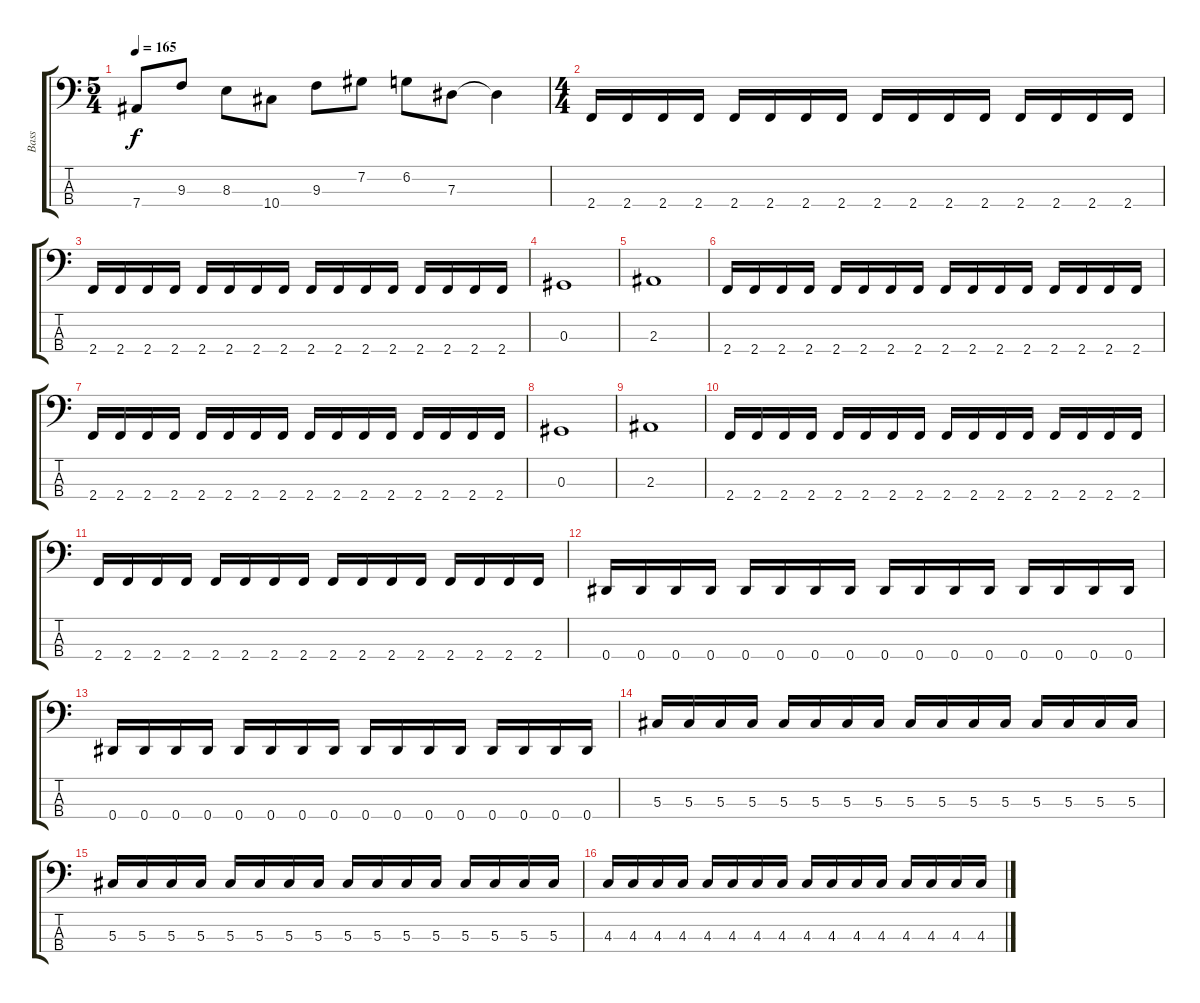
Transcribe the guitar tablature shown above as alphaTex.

\track ("Bass" "Bass") {instrument electricbasspick}
\staff {score tabs}
\tuning (Gb2 Db2 Ab1 Eb1) {hide}
\ts (5 4)
\tempo 165
\clef f4
\ks c
7.4.8{dy f} 9.3.8 8.3.8 10.4.8 9.3.8 7.2.8 6.2.8 7.3.8 7.3{t}.4 |
\ts (4 4)
2.4.16 2.4.16 2.4.16 2.4.16 2.4.16 2.4.16 2.4.16 2.4.16 2.4.16 2.4.16 2.4.16 2.4.16 2.4.16 2.4.16 2.4.16 2.4.16 |
2.4.16 2.4.16 2.4.16 2.4.16 2.4.16 2.4.16 2.4.16 2.4.16 2.4.16 2.4.16 2.4.16 2.4.16 2.4.16 2.4.16 2.4.16 2.4.16 |
0.3.1 |
2.3.1 |
2.4.16 2.4.16 2.4.16 2.4.16 2.4.16 2.4.16 2.4.16 2.4.16 2.4.16 2.4.16 2.4.16 2.4.16 2.4.16 2.4.16 2.4.16 2.4.16 |
2.4.16 2.4.16 2.4.16 2.4.16 2.4.16 2.4.16 2.4.16 2.4.16 2.4.16 2.4.16 2.4.16 2.4.16 2.4.16 2.4.16 2.4.16 2.4.16 |
0.3.1 |
2.3.1 |
2.4.16 2.4.16 2.4.16 2.4.16 2.4.16 2.4.16 2.4.16 2.4.16 2.4.16 2.4.16 2.4.16 2.4.16 2.4.16 2.4.16 2.4.16 2.4.16 |
2.4.16 2.4.16 2.4.16 2.4.16 2.4.16 2.4.16 2.4.16 2.4.16 2.4.16 2.4.16 2.4.16 2.4.16 2.4.16 2.4.16 2.4.16 2.4.16 |
0.4.16 0.4.16 0.4.16 0.4.16 0.4.16 0.4.16 0.4.16 0.4.16 0.4.16 0.4.16 0.4.16 0.4.16 0.4.16 0.4.16 0.4.16 0.4.16 |
0.4.16 0.4.16 0.4.16 0.4.16 0.4.16 0.4.16 0.4.16 0.4.16 0.4.16 0.4.16 0.4.16 0.4.16 0.4.16 0.4.16 0.4.16 0.4.16 |
5.3.16 5.3.16 5.3.16 5.3.16 5.3.16 5.3.16 5.3.16 5.3.16 5.3.16 5.3.16 5.3.16 5.3.16 5.3.16 5.3.16 5.3.16 5.3.16 |
5.3.16 5.3.16 5.3.16 5.3.16 5.3.16 5.3.16 5.3.16 5.3.16 5.3.16 5.3.16 5.3.16 5.3.16 5.3.16 5.3.16 5.3.16 5.3.16 |
4.3.16 4.3.16 4.3.16 4.3.16 4.3.16 4.3.16 4.3.16 4.3.16 4.3.16 4.3.16 4.3.16 4.3.16 4.3.16 4.3.16 4.3.16 4.3.16
